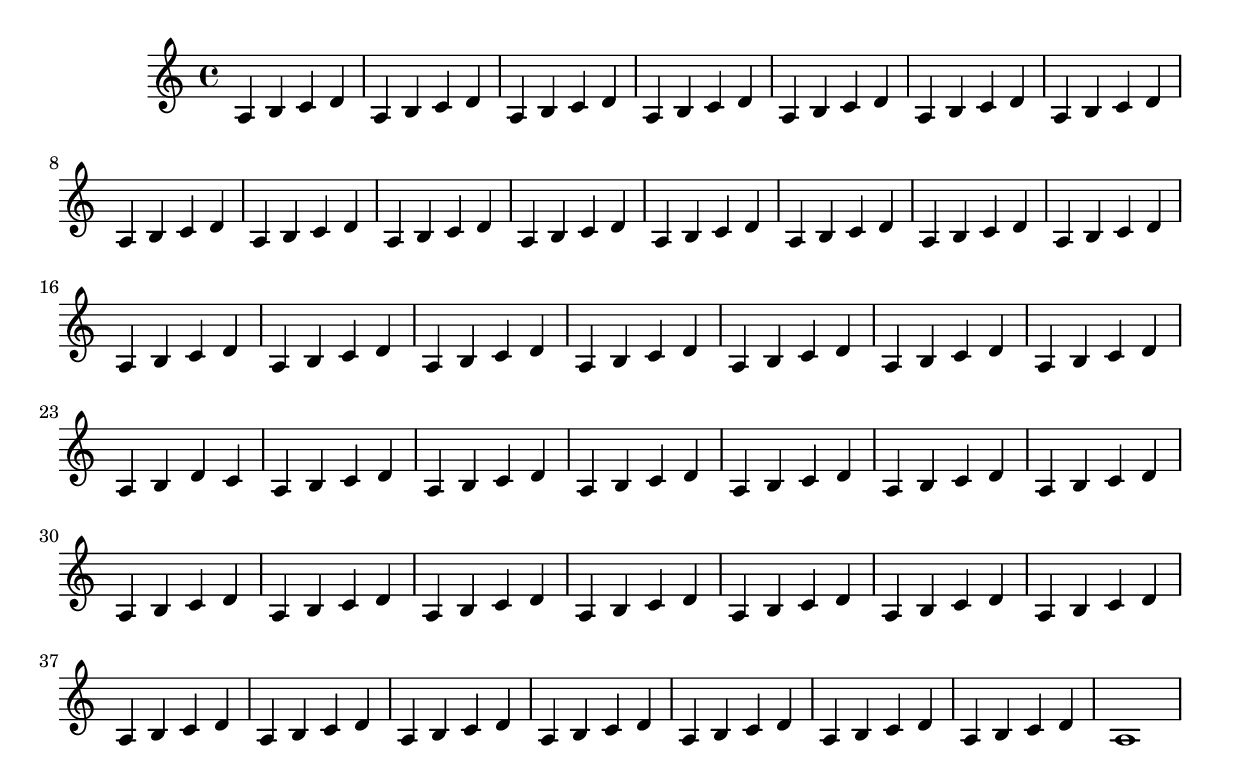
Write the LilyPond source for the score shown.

\version "2.17.6"

\header {
  texidoc = "Use @code{define-event-class}, scheme engraver methods,
and grob creation methods to create a fully functional text spanner
in scheme."
}

#(define my-grob-descriptions '())

#(define my-event-classes (ly:make-context-mod))

defineEventClass =
#(define-void-function (parser location class parent)
   (symbol? symbol?)
   (ly:add-context-mod
    my-event-classes
    `(apply
      ,(lambda (context class parent)
	 (ly:context-set-property!
	  context
	  'EventClasses
	  (event-class-cons
	   class
	   parent
	   (ly:context-property context 'EventClasses '()))))
      ,class ,parent)))

\defineEventClass #'scheme-text-span-event #'span-event

#(define (add-grob-definition grob-name grob-entry)
   (let* ((meta-entry   (assoc-get 'meta grob-entry))
          (class        (assoc-get 'class meta-entry))
          (ifaces-entry (assoc-get 'interfaces meta-entry)))
     (set-object-property! grob-name 'translation-type? list?)
     (set-object-property! grob-name 'is-grob? #t)
     (set! ifaces-entry (append (case class
                                  ((Item) '(item-interface))
                                  ((Spanner) '(spanner-interface))
                                  ((Paper_column) '((item-interface
                                                     paper-column-interface)))
                                  ((System) '((system-interface
                                               spanner-interface)))
                                  (else '(unknown-interface)))
                                ifaces-entry))
     (set! ifaces-entry (uniq-list (sort ifaces-entry symbol<?)))
     (set! ifaces-entry (cons 'grob-interface ifaces-entry))
     (set! meta-entry (assoc-set! meta-entry 'name grob-name))
     (set! meta-entry (assoc-set! meta-entry 'interfaces
                                  ifaces-entry))
     (set! grob-entry (assoc-set! grob-entry 'meta meta-entry))
     (set! my-grob-descriptions
           (cons (cons grob-name grob-entry)
                 my-grob-descriptions))))

#(add-grob-definition
  'SchemeTextSpanner
  `(
    (bound-details . ((left . ((Y . 0)
                               (padding . 0.25)
                               (attach-dir . ,LEFT)
                               ))
                      (left-broken . ((end-on-note . #t)))
                      (right . ((Y . 0)
                                (padding . 0.25)
                                ))
                      ))
    (dash-fraction . 0.2)
    (dash-period . 3.0)
    (direction . ,UP)
    (font-shape . italic)
    (left-bound-info . ,ly:line-spanner::calc-left-bound-info)
    (outside-staff-priority . 350)
    (right-bound-info . ,ly:line-spanner::calc-right-bound-info)
    (staff-padding . 0.8)
    (stencil . ,ly:line-spanner::print)
    (style . dashed-line)

    (meta . ((class . Spanner)
             (interfaces . (font-interface
                            line-interface
                            line-spanner-interface
                            side-position-interface))))))

#(define scheme-event-spanner-types
   '(
     (SchemeTextSpanEvent
      . ((description . "Used to signal where scheme text spanner brackets
start and stop.")
         (types . (general-music scheme-text-span-event span-event event))
         ))
     ))

#(set!
  scheme-event-spanner-types
  (map (lambda (x)
         (set-object-property! (car x)
                               'music-description
                               (cdr (assq 'description (cdr x))))
         (let ((lst (cdr x)))
           (set! lst (assoc-set! lst 'name (car x)))
           (set! lst (assq-remove! lst 'description))
           (hashq-set! music-name-to-property-table (car x) lst)
           (cons (car x) lst)))
       scheme-event-spanner-types))

#(set! music-descriptions
       (append scheme-event-spanner-types music-descriptions))

#(set! music-descriptions
       (sort music-descriptions alist<?))

#(define (add-bound-item spanner item)
   (if (null? (ly:spanner-bound spanner LEFT))
       (ly:spanner-set-bound! spanner LEFT item)
       (ly:spanner-set-bound! spanner RIGHT item)))

#(define (axis-offset-symbol axis)
   (if (eq? axis X) 'X-offset 'Y-offset))

#(define (set-axis! grob axis)
  (if (not (number? (ly:grob-property grob 'side-axis)))
      (begin
        (set! (ly:grob-property grob 'side-axis) axis)
        (ly:grob-chain-callback
         grob
         (if (eq? axis X)
             ly:side-position-interface::x-aligned-side
             ly:side-position-interface::y-aligned-side)
         (axis-offset-symbol axis)))))

schemeTextSpannerEngraver =
#(lambda (context)
   (let ((span '())
         (finished '())
         (current-event '())
         (event-drul '(() . ())))
     (make-engraver
      (listeners ((scheme-text-span-event engraver event)
		  (if (= START (ly:event-property event 'span-direction))
		      (set-car! event-drul event)
		      (set-cdr! event-drul event))))
      (acknowledgers ((note-column-interface engraver grob source-engraver)
		      (if (ly:spanner? span)
			  (begin
			    (ly:pointer-group-interface::add-grob span 'note-columns grob)
			    (add-bound-item span grob)))
		      (if (ly:spanner? finished)
			  (begin
			    (ly:pointer-group-interface::add-grob finished 'note-columns grob)
			    (add-bound-item finished grob)))))
      ((process-music trans)
       (if (ly:stream-event? (cdr event-drul))
	   (if (null? span)
	       (ly:warning "You're trying to end a scheme text spanner but you haven't started one.")
	       (begin (set! finished span)
		      (ly:engraver-announce-end-grob trans finished current-event)
		      (set! span '())
		      (set! current-event '())
		      (set-cdr! event-drul '()))))
       (if (ly:stream-event? (car event-drul))
	   (begin (set! current-event (car event-drul))
		  (set! span (ly:engraver-make-grob trans 'SchemeTextSpanner current-event))
		  (set-axis! span Y)
		  (set-car! event-drul '()))))
      ((stop-translation-timestep trans)
       (if (and (ly:spanner? span)
		(null? (ly:spanner-bound span LEFT)))
	   (set! (ly:spanner-bound span LEFT)
		 (ly:context-property context 'currentMusicalColumn)))
       (if (ly:spanner? finished)
	   (begin
	     (if (null? (ly:spanner-bound finished RIGHT))
		 (set! (ly:spanner-bound finished RIGHT)
		       (ly:context-property context 'currentMusicalColumn)))
	     (set! finished '())
	     (set! event-drul '(() . ())))))
      ((finalize trans)
       (if (ly:spanner? finished)
	   (begin
	     (if (null? (ly:spanner-bound finished RIGHT))
		 (set! (ly:spanner-bound finished RIGHT)
		       (ly:context-property context 'currentMusicalColumn)))
	     (set! finished '())))
       (if (ly:spanner? span)
	   (begin
	     (ly:warning "I think there's a dangling scheme text spanner :-(")
	     (ly:grob-suicide! span)
	     (set! span '())))))))

schemeTextSpannerStart =
#(make-span-event 'SchemeTextSpanEvent START)

schemeTextSpannerEnd =
#(make-span-event 'SchemeTextSpanEvent STOP)

\layout {
  \context {
    \Global
    \grobdescriptions #my-grob-descriptions
    #my-event-classes
  }
  \context {
    \Voice
    \consists \schemeTextSpannerEngraver
  }
}

\relative c' {
  a4 b\schemeTextSpannerStart c d |
  \repeat unfold 20 { a4 b c d | }
  a4 b c\schemeTextSpannerEnd d |
  \override SchemeTextSpanner.to-barline = ##t
  a4\schemeTextSpannerStart b d c |
  \repeat unfold 20 { a4 b c d | }
  a1\schemeTextSpannerEnd |
}
